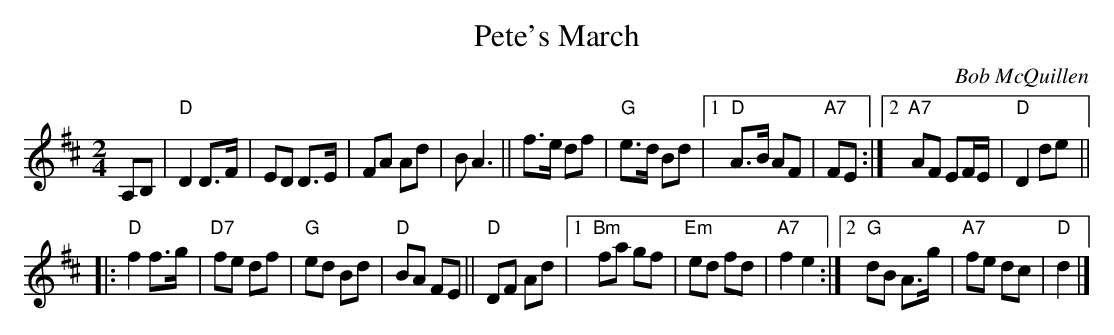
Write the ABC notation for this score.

X:1
T: Pete's March
C: Bob McQuillen
M: 2/4
L: 1/8
K: D
A,B, \
|  "D"D2 D>F | ED D>E | FA Ad | BA3 || f>e df | "G"e>d Bd |\
[1 "D"A>B AF | "A7"FE :|2 "A7"AF EF/E/ | "D"D2 de ||
|: "D"f2 f>g | "D7"fe df | "G"ed Bd | "D"BA FE || "D"DF Ad |\
[1 "Bm"fa gf | "Em"ed fd | "A7"f2 e2 :|\
[2 "G"dB A>g | "A7"fe dc | "D"d2 |]
